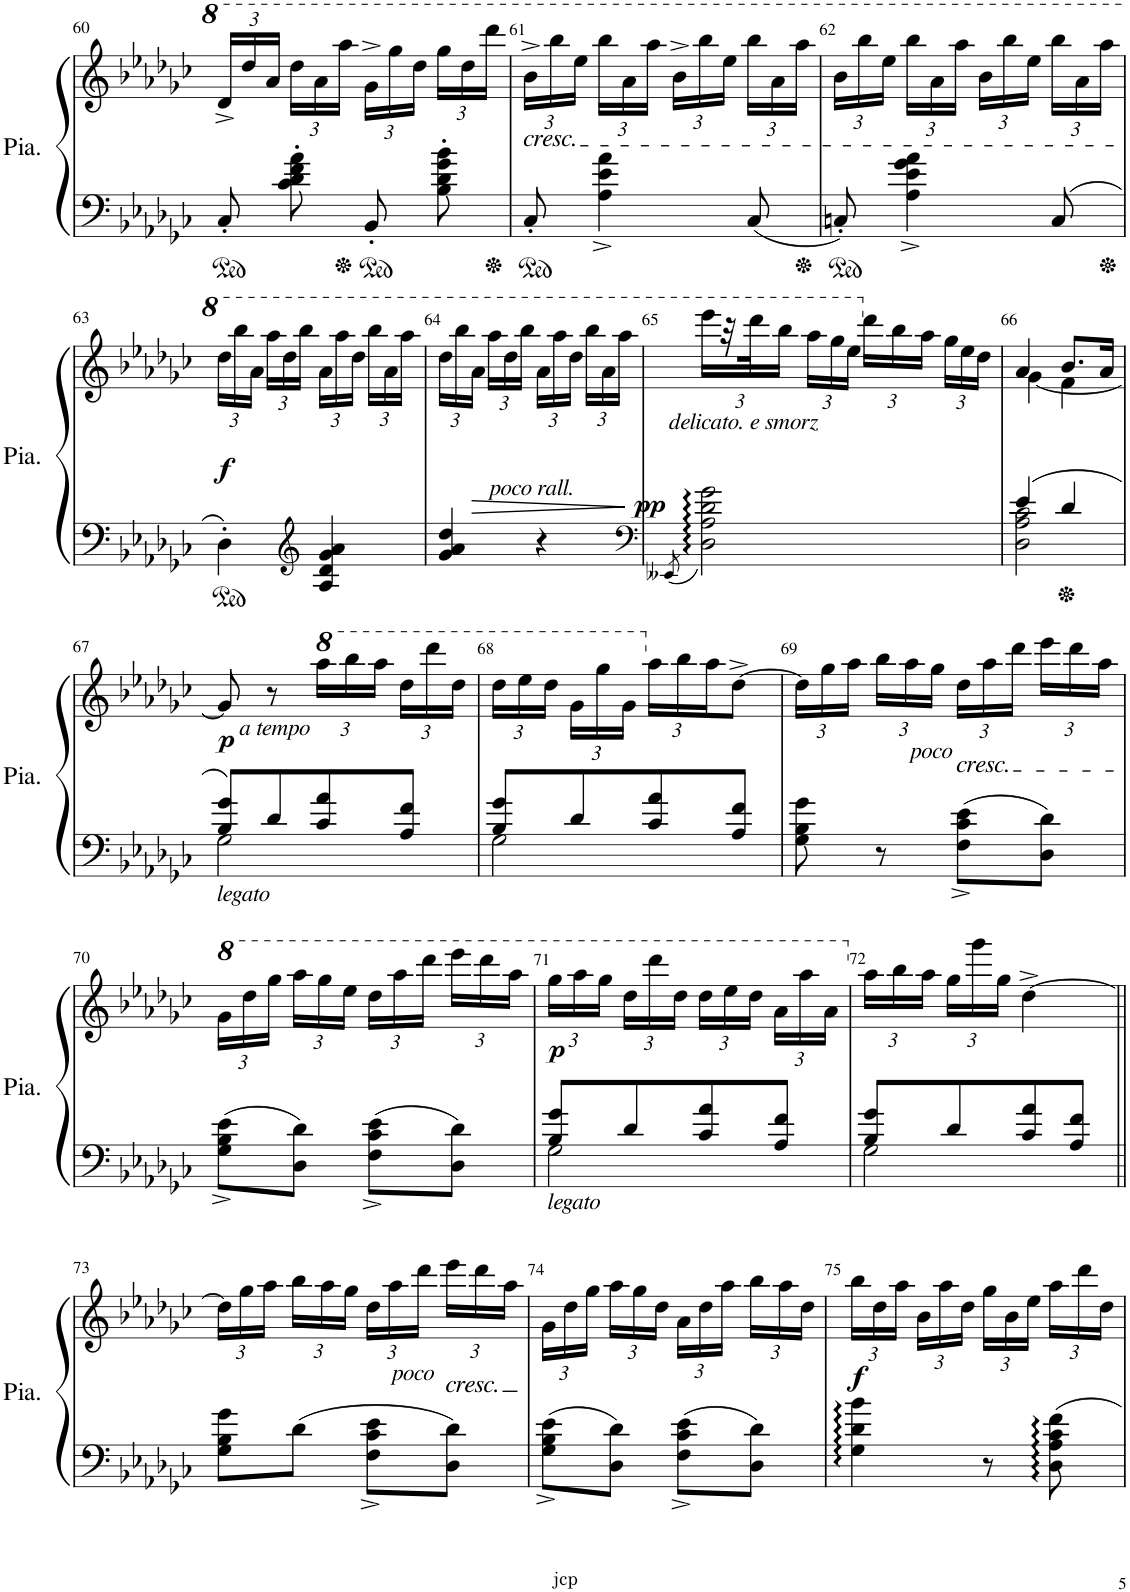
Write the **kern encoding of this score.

**kern	**kern	**dynam
*part1	*part1	*part1
*staff2	*staff1	*staff1/2
*I"Piano	*	*
*I'Pia.	*	*
!!LO:PB:g=z
*clefF4	*clefG2	*
*k[b-e-a-d-g-c-]	*k[b-e-a-d-g-c-]	*
*M2/4	*M2/4	*
*	*Xbrackettup	*
=60	=60	=60
8C-'/	24dd-^/LL	.
.	24ddd-/	.
.	24aa-/JJ	.
8c-\' 8d-\' 8f\' 8a-\'	24ddd-\LL	.
.	24aa-\	.
.	24aaa-\JJ	.
8BB-'/	24gg-^\LL	.
.	24ggg-\	.
.	24ddd-\JJ	.
8B-\' 8d-\' 8g-\' 8b-\'	24ggg-\LL	.
.	24ddd-\	.
.	24dddd-\JJ	.
=61	=61	=61
!	!LO:TX:b:i:t=cresc.	!
8C-'/	24bb-^\LL	.
.	24bbb-\	.
.	24eee-\JJ	.
4A-\^< 4e-\^< 4a-\^<	24bbb-\LL	.
.	24aa-\	.
.	24aaa-\JJ	.
.	24bb-^\LL	.
.	24bbb-\	.
.	24eee-\JJ	.
8C-/	24bbb-\LL	.
.	24aa-\	.
.	24aaa-\JJ	.
=62	=62	=62
8Cn'/	24bb-\LL	.
.	24bbb-\	.
.	24eee-\JJ	.
4A-\^< 4e-\^< 4g-\^< 4a-\^<	24bbb-\LL	.
.	24aa-\	.
.	24aaa-\JJ	.
.	24bb-\LL	.
.	24bbb-\	.
.	24eee-\JJ	.
8C/	24bbb-\LL	.
.	24aa-\	.
.	24aaa-\JJ	.
!!LO:LB:g=z
=63	=63	=63
!	!	!LO:DY:b
4D-'\	24ddd-\LL	f
.	24bbb-\	.
.	24aa-\JJ	.
.	24aaa-\LL	.
.	24ddd-\	.
.	24bbb-\JJ	.
*clefG2	*	*
4A-/ 4d-/ 4g-/ 4a-/	24aa-\LL	.
.	24aaa-\	.
.	24ddd-\JJ	.
.	24bbb-\LL	.
.	24aa-\	.
.	24aaa-\JJ	.
=64	=64	=64
4g-/ 4a-/ 4dd-/	24ddd-\LL	.
.	24bbb-\	.
!	!	!LO:HP:b
.	24aa-\JJ	>
!	!LO:TX:b:i:t=poco rall.	!
.	24aaa-\LL	.
.	24ddd-\	.
.	24bbb-\JJ	.
4r	24aa-\LL	.
.	24aaa-\	.
.	24ddd-\JJ	.
.	24bbb-\LL	.
.	24aa-\	.
.	24aaa-\JJ	.
.	.	]
=65	=65	=65
*clefF4	*	*
8qEE--X/	.	.
!	!LO:TX:b:i:t=delicato. e smorz	!
!	!	!LO:DY:b
2D-\ 2A-\ 2d-\ 2g-\	24eeee-\LL	pp
.	48r	.
.	48dddd-\J	.
.	24bbb-\JJ	.
.	24aaa-\LL	.
.	24ggg-\	.
.	24eee-\JJ	.
.	24ddd-\LL	.
.	24bb-\	.
.	24aa-\JJ	.
.	24gg-\LL	.
.	24ee-\	.
.	24dd-\JJ	.
=66	=66	=66
*^	*^	*
4e-/	2D-\ 2A-\ 2c-\	4a-/	[4g-\	.
4d-/	.	8.b-/L	4f\	.
.	.	16a-/Jk	.	.
*	*	*v	*v	*
!!LO:LB:g=z
=67	=67	=67	=67
!	!	!LO:TX:b:i:t=a tempo	!
!LO:TX:b:i:t=legato	!	!	!
!	!	!	!LO:DY:b
8B-/ 8g-/L	2G-\	8g-/]	p
8d-/	.	8r	.
*	*	*8va	*
8c-/ 8a-/	.	24aaa-\LL	.
.	.	24bbb-\	.
.	.	24aaa-\JJ	.
8A-/ 8f/J	.	24ddd-\LL	.
.	.	24dddd-\	.
.	.	24ddd-\JJ	.
=68	=68	=68	=68
8B-/ 8g-/L	2G-\	24ddd-\LL	.
.	.	24eee-\	.
.	.	24ddd-\JJ	.
8d-/	.	24gg-\LL	.
.	.	24ggg-\	.
.	.	24gg-\JJ	.
*	*	*X8va	*
8c-/ 8a-/	.	24aa-\LL	.
.	.	24bb-\	.
.	.	24aa-\J	.
8A-/ 8f/J	.	[8dd-^\J	.
*v	*v	*	*
=69	=69	=69
8G-\ 8B-\ 8g-\	24dd-\LL]	.
.	24gg-\	.
.	24aa-\JJ	.
8r	24bb-\LL	.
!	!LO:TX:b:i:t=poco	!
.	24aa-\	.
.	24gg-\JJ	.
!	!LO:TX:b:i:t=cresc.	!
8F\^< 8c-\^< 8e-\^<L	24dd-\LL	.
.	24aa-\	.
.	24ddd-\JJ	.
8D-\ 8d-\J	24eee-\LL	.
.	24ddd-\	.
.	24aa-\JJ	.
!!LO:LB:g=z
=70	=70	=70
*	*8va	*
8G-\^< 8B-\^< 8e-\^<L	24gg-\LL	.
.	24ddd-\	.
.	24ggg-\JJ	.
8D-\ 8d-\J	24aaa-\LL	.
.	24ggg-\	.
.	24eee-\JJ	.
8F\^< 8c-\^< 8e-\^<L	24ddd-\LL	.
.	24aaa-\	.
.	24dddd-\JJ	.
8D-\ 8d-\J	24eeee-\LL	.
.	24dddd-\	.
.	24aaa-\JJ	.
=71	=71	=71
*^	*	*
!LO:TX:b:i:t=legato	!	!	!
!	!	!	!LO:DY:b
8B-/ 8g-/L	2G-\	24ggg-\LL	p
.	.	24aaa-\	.
.	.	24ggg-\JJ	.
8d-/	.	24ddd-\LL	.
.	.	24dddd-\	.
.	.	24ddd-\JJ	.
8c-/ 8a-/	.	24ddd-\LL	.
.	.	24eee-\	.
.	.	24ddd-\JJ	.
8A-/ 8f/J	.	24aa-\LL	.
.	.	24aaa-\	.
.	.	24aa-\JJ	.
=72	=72	=72	=72
*	*	*X8va	*
8B-/ 8g-/L	2G-\	24aa-\LL	.
.	.	24bb-\	.
.	.	24aa-\JJ	.
8d-/	.	24gg-\LL	.
.	.	24ggg-\	.
.	.	24gg-\JJ	.
8c-/ 8a-/	.	[4dd-^\	.
8A-/ 8f/J	.	.	.
*v	*v	*	*
!!LO:LB:g=z
=73||	=73||	=73||
8G-\ 8B-\ 8g-\L	24dd-\LL]	.
.	24gg-\	.
.	24aa-\JJ	.
8d-\J	24bb-\LL	.
.	24aa-\	.
.	24gg-\JJ	.
8F\^< 8c-\^< 8e-\^<L	24dd-\LL	.
!	!LO:TX:b:i:t=poco	!
.	24aa-\	.
.	24ddd-\JJ	.
!	!LO:TX:b:i:t=cresc.	!
8D-\ 8d-\J	24eee-\LL	.
.	24ddd-\	.
.	24aa-\JJ	.
=74	=74	=74
8G-\^< 8B-\^< 8e-\^<L	24g-\LL	.
.	24dd-\	.
.	24gg-\JJ	.
8D-\ 8d-\J	24aa-\LL	.
.	24gg-\	.
.	24dd-\JJ	.
8F\^< 8c-\^< 8e-\^<L	24a-\LL	.
.	24dd-\	.
.	24aa-\JJ	.
8D-\ 8d-\J	24bb-\LL	.
.	24aa-\	.
.	24dd-\JJ	.
=75	=75	=75
!	!	!LO:DY:b
4G-\ 4d-\ 4b-\	24bb-\LL	f
.	24dd-\	.
.	24aa-\JJ	.
.	24b-\LL	.
.	24aa-\	.
.	24dd-\JJ	.
8r	24gg-\LL	.
.	24b-\	.
.	24ee-\JJ	.
8D-\ 8A-\ 8c-\ 8f\	24aa-\LL	.
.	24ddd-\	.
.	24dd-\JJ	.
=	=	=
*-	*-	*-
